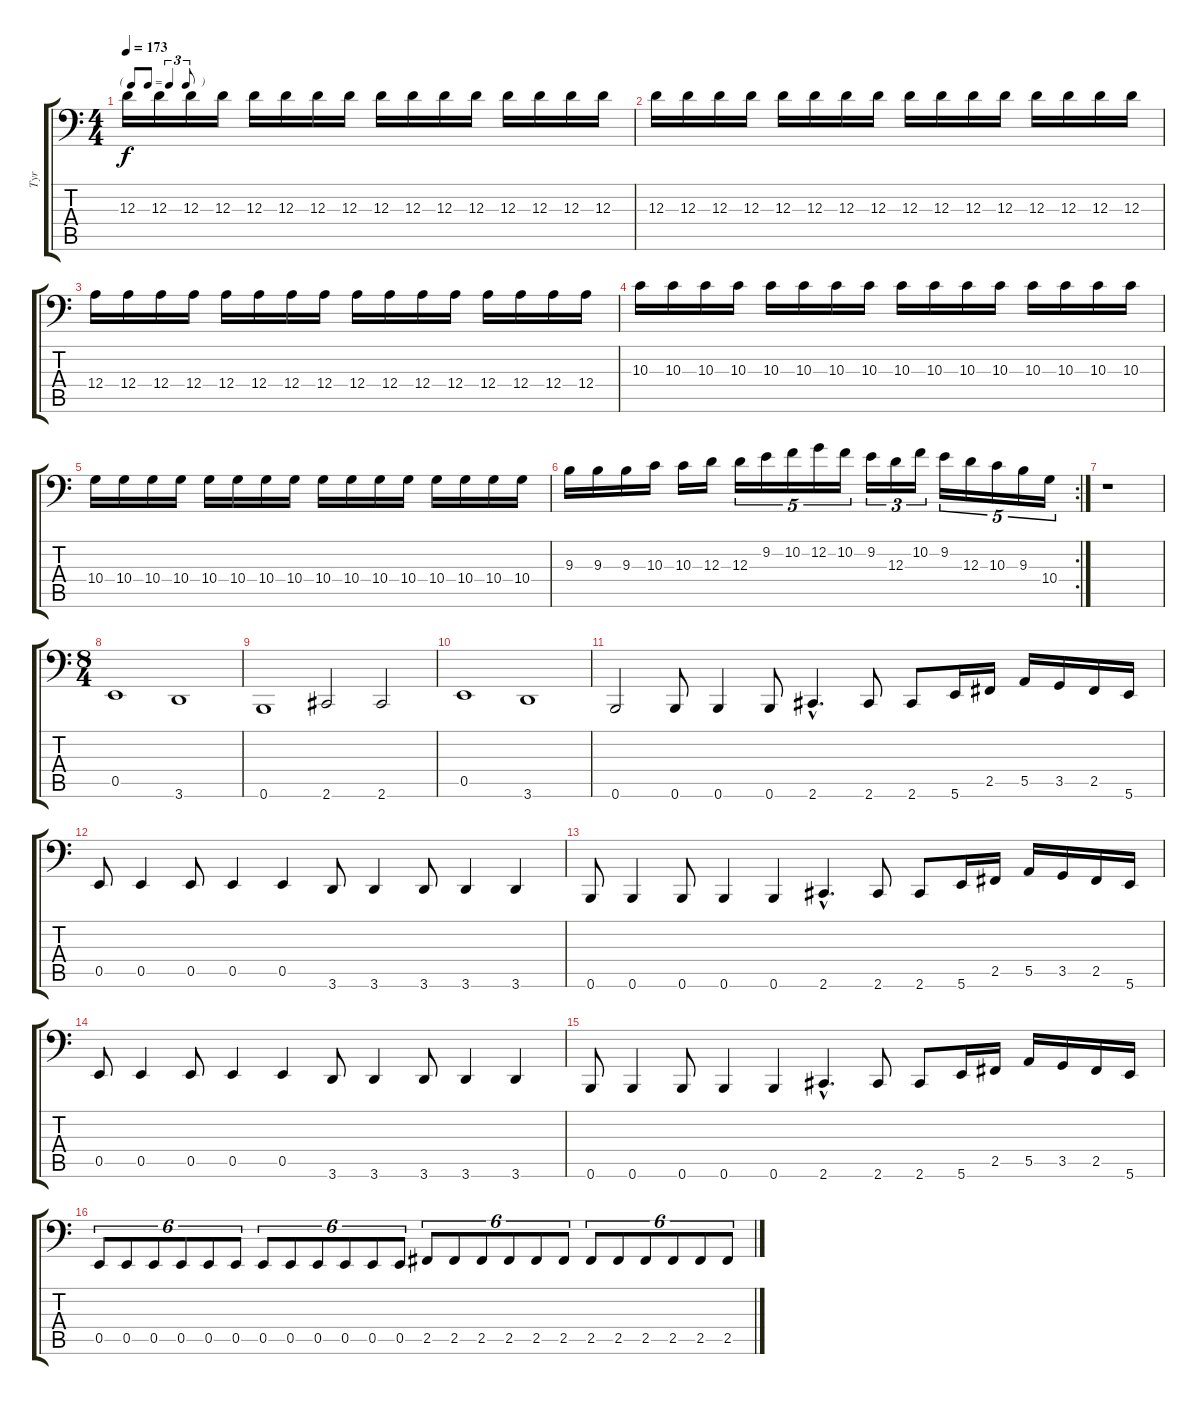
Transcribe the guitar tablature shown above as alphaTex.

\track ("Tyr" "Tyr") {instrument acousticbass}
\staff {score tabs}
\tuning (C3 G2 D2 A1 E1 B0) {hide}
\ts (4 4)
\tf triplet8th
\tempo 173
\clef f4
\ks c
12.3.16{dy f} 12.3.16 12.3.16 12.3.16 12.3.16 12.3.16 12.3.16 12.3.16 12.3.16 12.3.16 12.3.16 12.3.16 12.3.16 12.3.16 12.3.16 12.3.16 |
12.3.16 12.3.16 12.3.16 12.3.16 12.3.16 12.3.16 12.3.16 12.3.16 12.3.16 12.3.16 12.3.16 12.3.16 12.3.16 12.3.16 12.3.16 12.3.16 |
12.4.16 12.4.16 12.4.16 12.4.16 12.4.16 12.4.16 12.4.16 12.4.16 12.4.16 12.4.16 12.4.16 12.4.16 12.4.16 12.4.16 12.4.16 12.4.16 |
10.3.16 10.3.16 10.3.16 10.3.16 10.3.16 10.3.16 10.3.16 10.3.16 10.3.16 10.3.16 10.3.16 10.3.16 10.3.16 10.3.16 10.3.16 10.3.16 |
10.4.16 10.4.16 10.4.16 10.4.16 10.4.16 10.4.16 10.4.16 10.4.16 10.4.16 10.4.16 10.4.16 10.4.16 10.4.16 10.4.16 10.4.16 10.4.16 |
\rc 2
9.3.16 9.3.16 9.3.16 10.3.16 10.3.16 12.3.16 12.3.16{tu (5 4)} 9.2.16{tu (5 4)} 10.2.16{tu (5 4)} 12.2.16{tu (5 4)} 10.2.16{tu (5 4)} 9.2.16{tu (3 2)} 12.3.16{tu (3 2)} 10.2.16{tu (3 2)} 9.2.16{tu (5 4)} 12.3.16{tu (5 4)} 10.3.16{tu (5 4)} 9.3.16{tu (5 4)} 10.4.16{tu (5 4)} |
r.1 |
\ts (8 4)
0.5.1 3.6.1 |
0.6.1 2.6.2 2.6.2 |
0.5.1 3.6.1 |
0.6.2 0.6.8 0.6.4 0.6.8 2.6{hac}.4{d} 2.6.8 2.6.8 5.6.16 2.5.16 5.5.16 3.5.16 2.5.16 5.6.16 |
0.5.8 0.5.4 0.5.8 0.5.4 0.5.4 3.6.8 3.6.4 3.6.8 3.6.4 3.6.4 |
0.6.8 0.6.4 0.6.8 0.6.4 0.6.4 2.6{hac}.4{d} 2.6.8 2.6.8 5.6.16 2.5.16 5.5.16 3.5.16 2.5.16 5.6.16 |
0.5.8 0.5.4 0.5.8 0.5.4 0.5.4 3.6.8 3.6.4 3.6.8 3.6.4 3.6.4 |
0.6.8 0.6.4 0.6.8 0.6.4 0.6.4 2.6{hac}.4{d} 2.6.8 2.6.8 5.6.16 2.5.16 5.5.16 3.5.16 2.5.16 5.6.16 |
0.5.8{tu (6 4)} 0.5.8{tu (6 4)} 0.5.8{tu (6 4)} 0.5.8{tu (6 4)} 0.5.8{tu (6 4)} 0.5.8{tu (6 4)} 0.5.8{tu (6 4)} 0.5.8{tu (6 4)} 0.5.8{tu (6 4)} 0.5.8{tu (6 4)} 0.5.8{tu (6 4)} 0.5.8{tu (6 4)} 2.5.8{tu (6 4)} 2.5.8{tu (6 4)} 2.5.8{tu (6 4)} 2.5.8{tu (6 4)} 2.5.8{tu (6 4)} 2.5.8{tu (6 4)} 2.5.8{tu (6 4)} 2.5.8{tu (6 4)} 2.5.8{tu (6 4)} 2.5.8{tu (6 4)} 2.5.8{tu (6 4)} 2.5.8{tu (6 4)}
